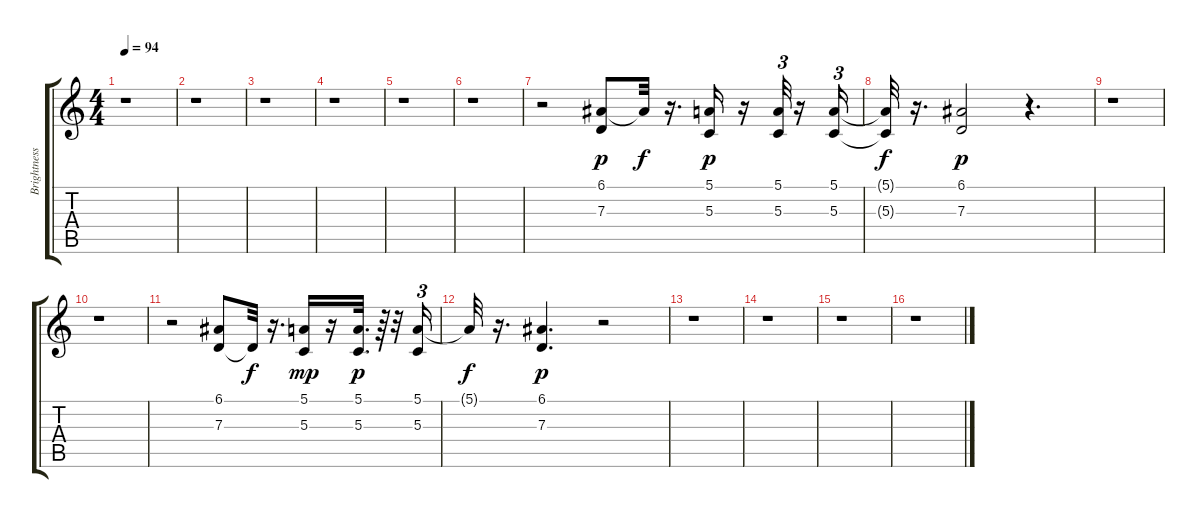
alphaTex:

\track ("Brightness" "Brightness") {instrument fx5brightness}
\staff {score tabs}
\tuning (E4 B3 G3 D3 A2 E2) {hide}
\ts (4 4)
\tempo 94
\clef g2
\ks c
r.1{dy p} |
r.1 |
r.1 |
r.1 |
r.1 |
r.1 |
r.2 (6.1 7.3).8 6.1{t}.32{dy f} r.16{d} (5.1 5.3).16{dy p} r.16 (5.1 5.3).32{tu (3 2)} r.16 (5.1 5.3).16{tu (3 2)} |
(5.1{t} 5.3{t}).32{dy f} r.16{d} (6.1 7.3).2{dy p} r.4{d} |
r.1 |
r.1 |
r.2 (6.1 7.3).8 7.3{t}.32{dy f} r.16{d} (5.1 5.3).16{dy mp} r.16 (5.1 5.3).32{d dy p} r.64 r.32 (5.1 5.3).16{tu (3 2)} |
5.1{t}.32{dy f} r.16{d} (6.1 7.3).4{d dy p} r.2 |
r.1 |
r.1 |
r.1 |
r.1
